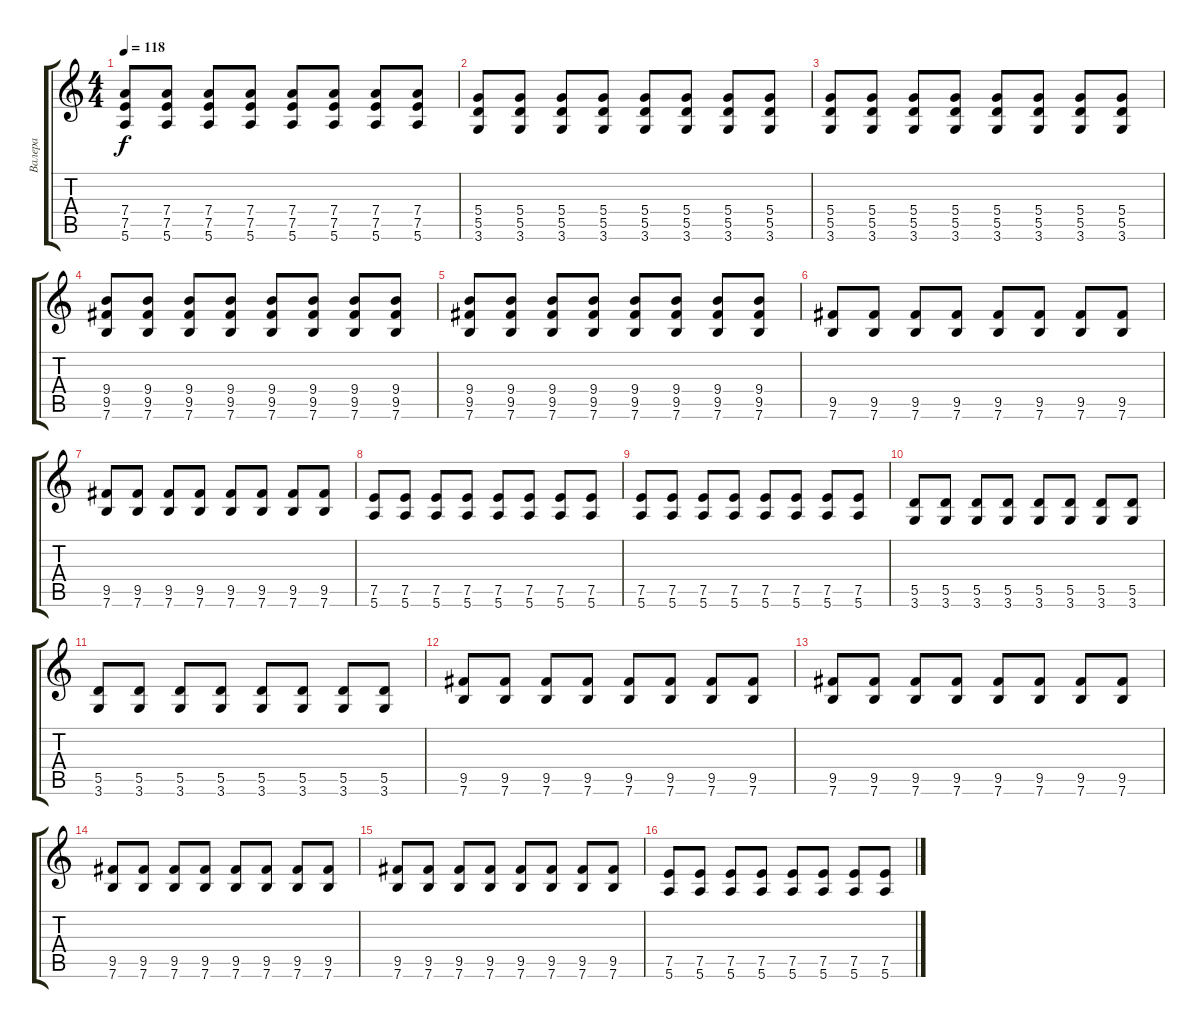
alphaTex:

\track ("Валера" "Валера") {instrument distortionguitar}
\staff {score tabs}
\tuning (E4 B3 G3 D3 A2 E2) {hide}
\ts (4 4)
\tempo 118
\clef g2
\ks c
(7.4 7.5 5.6).8{dy f} (7.4 7.5 5.6).8 (7.4 7.5 5.6).8 (7.4 7.5 5.6).8 (7.4 7.5 5.6).8 (7.4 7.5 5.6).8 (7.4 7.5 5.6).8 (7.4 7.5 5.6).8 |
(5.4 5.5 3.6).8 (5.4 5.5 3.6).8 (5.4 5.5 3.6).8 (5.4 5.5 3.6).8 (5.4 5.5 3.6).8 (5.4 5.5 3.6).8 (5.4 5.5 3.6).8 (5.4 5.5 3.6).8 |
(5.4 5.5 3.6).8 (5.4 5.5 3.6).8 (5.4 5.5 3.6).8 (5.4 5.5 3.6).8 (5.4 5.5 3.6).8 (5.4 5.5 3.6).8 (5.4 5.5 3.6).8 (5.4 5.5 3.6).8 |
(9.4 9.5 7.6).8 (9.4 9.5 7.6).8 (9.4 9.5 7.6).8 (9.4 9.5 7.6).8 (9.4 9.5 7.6).8 (9.4 9.5 7.6).8 (9.4 9.5 7.6).8 (9.4 9.5 7.6).8 |
(9.4 9.5 7.6).8 (9.4 9.5 7.6).8 (9.4 9.5 7.6).8 (9.4 9.5 7.6).8 (9.4 9.5 7.6).8 (9.4 9.5 7.6).8 (9.4 9.5 7.6).8 (9.4 9.5 7.6).8 |
(9.5 7.6).8 (9.5 7.6).8 (9.5 7.6).8 (9.5 7.6).8 (9.5 7.6).8 (9.5 7.6).8 (9.5 7.6).8 (9.5 7.6).8 |
(9.5 7.6).8 (9.5 7.6).8 (9.5 7.6).8 (9.5 7.6).8 (9.5 7.6).8 (9.5 7.6).8 (9.5 7.6).8 (9.5 7.6).8 |
(7.5 5.6).8 (7.5 5.6).8 (7.5 5.6).8 (7.5 5.6).8 (7.5 5.6).8 (7.5 5.6).8 (7.5 5.6).8 (7.5 5.6).8 |
(7.5 5.6).8 (7.5 5.6).8 (7.5 5.6).8 (7.5 5.6).8 (7.5 5.6).8 (7.5 5.6).8 (7.5 5.6).8 (7.5 5.6).8 |
(5.5 3.6).8 (5.5 3.6).8 (5.5 3.6).8 (5.5 3.6).8 (5.5 3.6).8 (5.5 3.6).8 (5.5 3.6).8 (5.5 3.6).8 |
(5.5 3.6).8 (5.5 3.6).8 (5.5 3.6).8 (5.5 3.6).8 (5.5 3.6).8 (5.5 3.6).8 (5.5 3.6).8 (5.5 3.6).8 |
(9.5 7.6).8 (9.5 7.6).8 (9.5 7.6).8 (9.5 7.6).8 (9.5 7.6).8 (9.5 7.6).8 (9.5 7.6).8 (9.5 7.6).8 |
(9.5 7.6).8 (9.5 7.6).8 (9.5 7.6).8 (9.5 7.6).8 (9.5 7.6).8 (9.5 7.6).8 (9.5 7.6).8 (9.5 7.6).8 |
(9.5 7.6).8 (9.5 7.6).8 (9.5 7.6).8 (9.5 7.6).8 (9.5 7.6).8 (9.5 7.6).8 (9.5 7.6).8 (9.5 7.6).8 |
(9.5 7.6).8 (9.5 7.6).8 (9.5 7.6).8 (9.5 7.6).8 (9.5 7.6).8 (9.5 7.6).8 (9.5 7.6).8 (9.5 7.6).8 |
(7.5 5.6).8 (7.5 5.6).8 (7.5 5.6).8 (7.5 5.6).8 (7.5 5.6).8 (7.5 5.6).8 (7.5 5.6).8 (7.5 5.6).8
